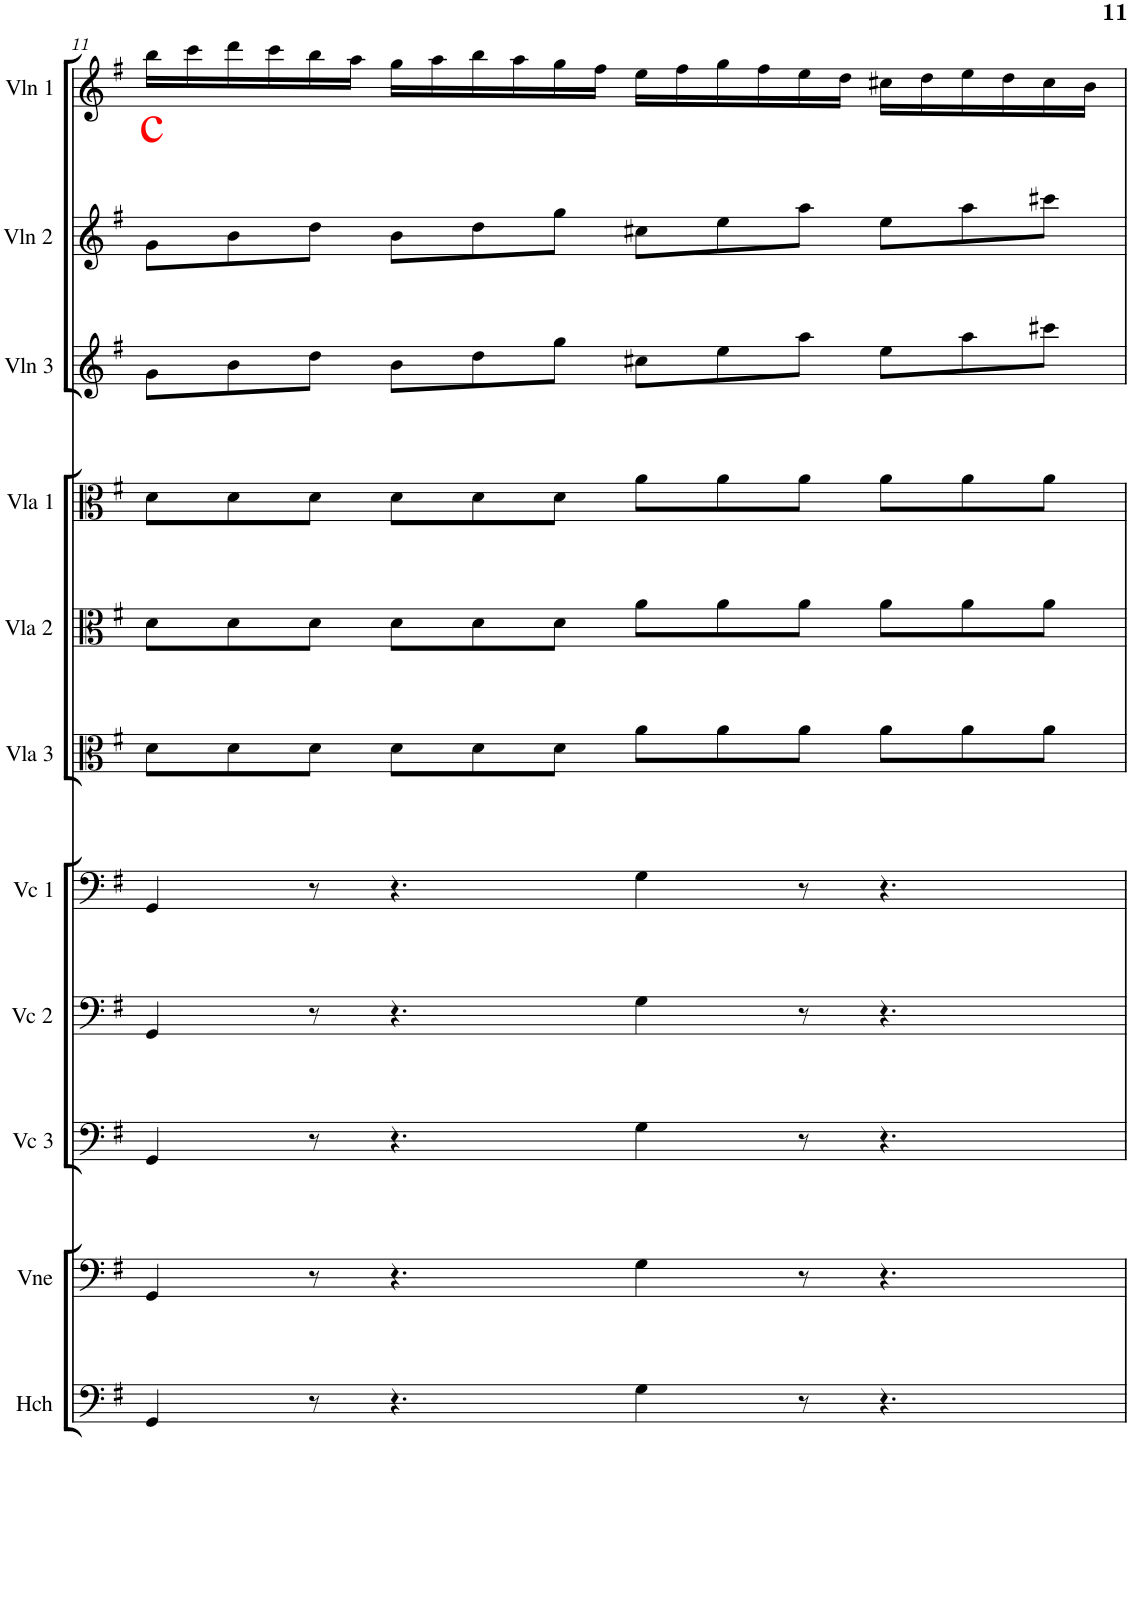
**kern	**kern	**kern	**kern	**kern	**kern	**kern	**kern	**kern	**kern	**kern	**text
*part11	*part10	*part9	*part8	*part7	*part6	*part5	*part4	*part3	*part2	*part1	*part1
*staff11	*staff10	*staff9	*staff8	*staff7	*staff6	*staff5	*staff4	*staff3	*staff2	*staff1	*staff1
*I"Harpsichord	*I"Violone	*I"Violoncello 3	*I"Violoncello 2	*I"Violoncello 1	*I"Viola 3	*I"Viola 2	*I"Viola 1	*I"Violin 3	*I"Violin 2	*I"Violin 1	*
*I'Hch	*I'Vne	*I'Vc 3	*I'Vc 2	*I'Vc 1	*I'Vla 3	*I'Vla 2	*I'Vla 1	*I'Vln 3	*I'Vln 2	*I'Vln 1	*
!!LO:PB:g=z
*clefF4	*clefF4	*clefF4	*clefF4	*clefF4	*clefC3	*clefC3	*clefC3	*clefG2	*clefG2	*clefG2	*
*	*Trd7c12	*	*	*	*	*	*	*	*	*	*
*k[f#]	*k[f#]	*k[f#]	*k[f#]	*k[f#]	*k[f#]	*k[f#]	*k[f#]	*k[f#]	*k[f#]	*k[f#]	*
*M12/8	*M12/8	*M12/8	*M12/8	*M12/8	*M12/8	*M12/8	*M12/8	*M12/8	*M12/8	*M12/8	*
=11	=11	=11	=11	=11	=11	=11	=11	=11	=11	=11	=11
!	!	!	!	!	!	!	!	!	!	!	!LO:LY:b:color=#FF0000
4GG/	4GG/	4GG/	4GG/	4GG/	8d\L	8d\L	8d\L	8g\L	8g\L	16bb\LL	c
.	.	.	.	.	.	.	.	.	.	16ccc\	.
.	.	.	.	.	8d\	8d\	8d\	8b\	8b\	16ddd\	.
.	.	.	.	.	.	.	.	.	.	16ccc\	.
8r	8r	8r	8r	8r	8d\J	8d\J	8d\J	8dd\J	8dd\J	16bb\	.
.	.	.	.	.	.	.	.	.	.	16aa\JJ	.
4.r	4.r	4.r	4.r	4.r	8d\L	8d\L	8d\L	8b\L	8b\L	16gg\LL	.
.	.	.	.	.	.	.	.	.	.	16aa\	.
.	.	.	.	.	8d\	8d\	8d\	8dd\	8dd\	16bb\	.
.	.	.	.	.	.	.	.	.	.	16aa\	.
.	.	.	.	.	8d\J	8d\J	8d\J	8gg\J	8gg\J	16gg\	.
.	.	.	.	.	.	.	.	.	.	16ff#\JJ	.
4G\	4G\	4G\	4G\	4G\	8a\L	8a\L	8a\L	8cc#X\L	8cc#X\L	16ee\LL	.
.	.	.	.	.	.	.	.	.	.	16ff#\	.
.	.	.	.	.	8a\	8a\	8a\	8ee\	8ee\	16gg\	.
.	.	.	.	.	.	.	.	.	.	16ff#\	.
8r	8r	8r	8r	8r	8a\J	8a\J	8a\J	8aa\J	8aa\J	16ee\	.
.	.	.	.	.	.	.	.	.	.	16dd\JJ	.
4.r	4.r	4.r	4.r	4.r	8a\L	8a\L	8a\L	8ee\L	8ee\L	16cc#X\LL	.
.	.	.	.	.	.	.	.	.	.	16dd\	.
.	.	.	.	.	8a\	8a\	8a\	8aa\	8aa\	16ee\	.
.	.	.	.	.	.	.	.	.	.	16dd\	.
.	.	.	.	.	8a\J	8a\J	8a\J	8ccc#X\J	8ccc#X\J	16cc#\	.
.	.	.	.	.	.	.	.	.	.	16b\JJ	.
=	=	=	=	=	=	=	=	=	=	=	=
*-	*-	*-	*-	*-	*-	*-	*-	*-	*-	*-	*-
